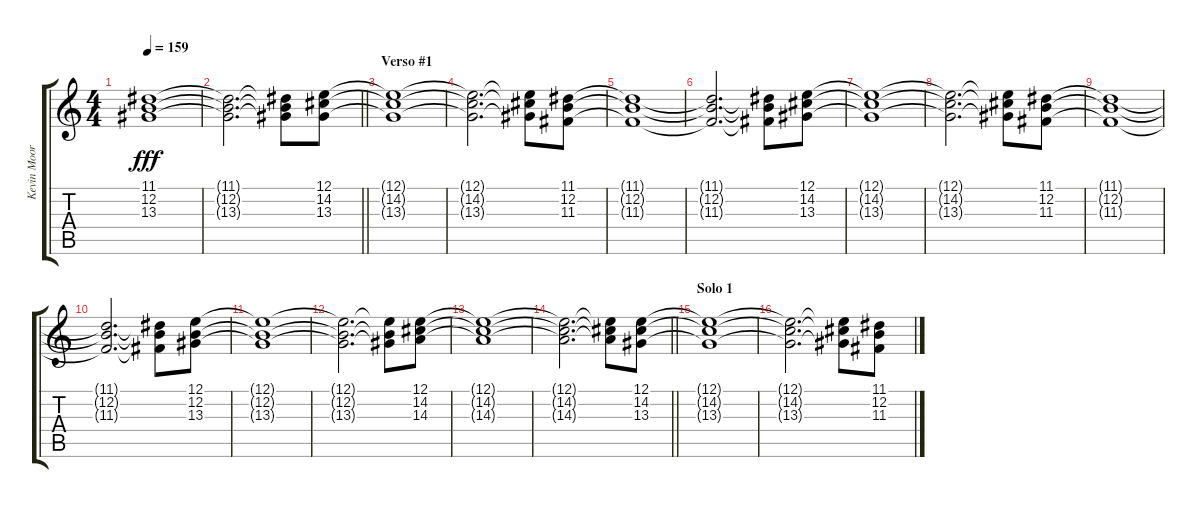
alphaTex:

\track ("Kevin Moore" "Kevin Moor") {instrument churchorgan}
\staff {score tabs}
\tuning (E4 B3 G3 D3 A2 E2) {hide}
\ts (4 4)
\tempo 159
\clef g2
\ks c
(11.1{t} 12.2{t} 13.3{t}).1{dy fff} |
\barLineRight lightlight
(11.1{t} 12.2{t} 13.3{t}).2{d} (11.1{t} 12.2{t} 13.3{t}).8 (12.1 14.2 13.3).8 |
\section ("" "Verso #1")
(12.1{t} 14.2{t} 13.3{t}).1 |
(12.1{t} 14.2{t} 13.3{t}).2{d} (12.1{t} 14.2{t} 13.3{t}).8 (11.1 12.2 11.3).8 |
(11.1{t} 12.2{t} 11.3{t}).1 |
(11.1{t} 12.2{t} 11.3{t}).2{d} (11.1{t} 12.2{t} 11.3{t}).8 (12.1 14.2 13.3).8 |
(12.1{t} 14.2{t} 13.3{t}).1 |
(12.1{t} 14.2{t} 13.3{t}).2{d} (12.1{t} 14.2{t} 13.3{t}).8 (11.1 12.2 11.3).8 |
(11.1{t} 12.2{t} 11.3{t}).1 |
(11.1{t} 12.2{t} 11.3{t}).2{d} (11.1{t} 12.2{t} 11.3{t}).8 (12.1 12.2 13.3).8 |
(12.1{t} 12.2{t} 13.3{t}).1 |
(12.1{t} 12.2{t} 13.3{t}).2{d} (12.1{t} 12.2{t} 13.3{t}).8 (12.1 14.2 14.3).8 |
(12.1{t} 14.2{t} 14.3{t}).1 |
\barLineRight lightlight
(12.1{t} 14.2{t} 14.3{t}).2{d} (12.1{t} 14.2{t} 14.3{t}).8 (12.1 14.2 13.3).8 |
\section ("" "Solo 1")
(12.1{t} 14.2{t} 13.3{t}).1 |
(12.1{t} 14.2{t} 13.3{t}).2{d} (12.1{t} 14.2{t} 13.3{t}).8 (11.1 12.2 11.3).8
